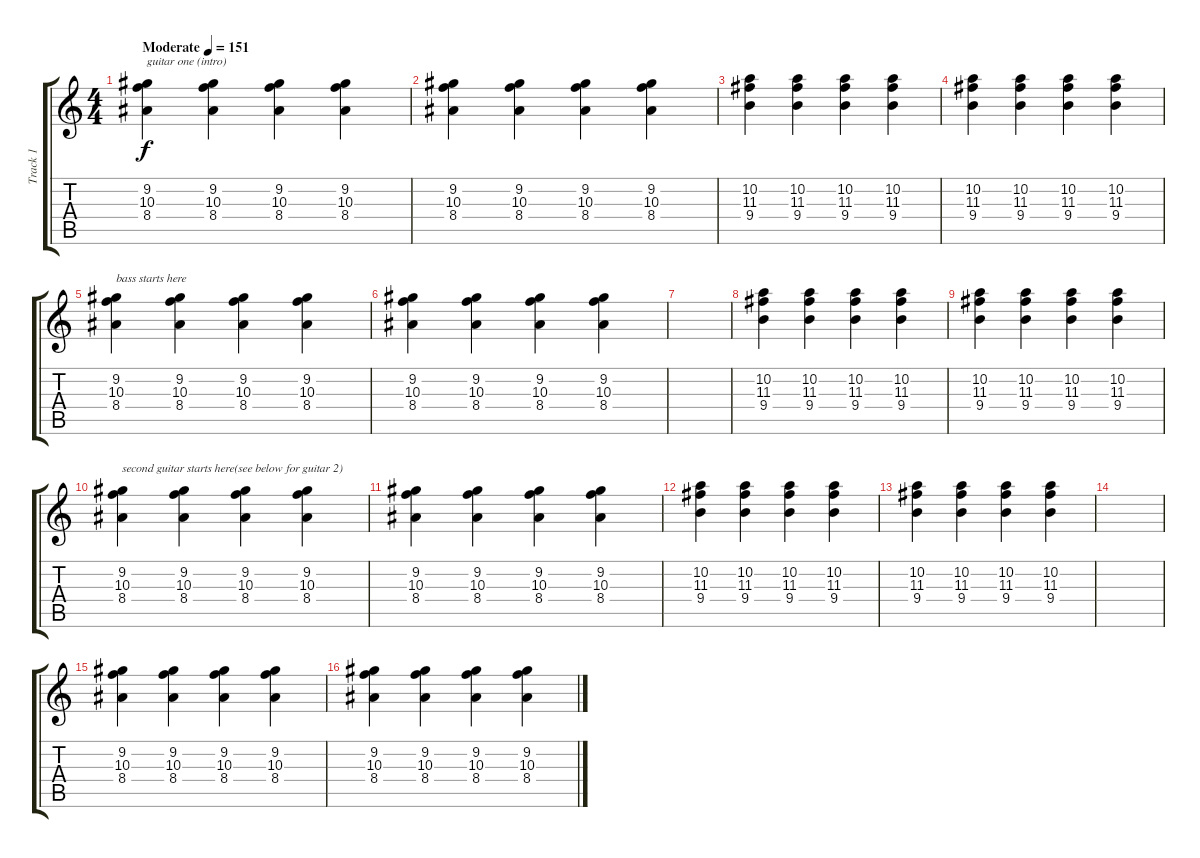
\track ("Track 1" "Track 1") {instrument acousticguitarsteel}
\staff {score tabs}
\tuning (E4 B3 G3 D3 A2 E2) {hide}
\ts (4 4)
\tempo (151 "Moderate")
\clef g2
\ks c
(9.2 10.3 8.4).4{txt "guitar one (intro)" dy f instrument acousticguitarsteel} (9.2 10.3 8.4).4 (9.2 10.3 8.4).4 (9.2 10.3 8.4).4 |
(9.2 10.3 8.4).4 (9.2 10.3 8.4).4 (9.2 10.3 8.4).4 (9.2 10.3 8.4).4 |
(10.2 11.3 9.4).4 (10.2 11.3 9.4).4 (10.2 11.3 9.4).4 (10.2 11.3 9.4).4 |
(10.2 11.3 9.4).4 (10.2 11.3 9.4).4 (10.2 11.3 9.4).4 (10.2 11.3 9.4).4 |
(9.2 10.3 8.4).4{txt "bass starts here"} (9.2 10.3 8.4).4 (9.2 10.3 8.4).4 (9.2 10.3 8.4).4 |
(9.2 10.3 8.4).4 (9.2 10.3 8.4).4 (9.2 10.3 8.4).4 (9.2 10.3 8.4).4 |
|
(10.2 11.3 9.4).4 (10.2 11.3 9.4).4 (10.2 11.3 9.4).4 (10.2 11.3 9.4).4 |
(10.2 11.3 9.4).4 (10.2 11.3 9.4).4 (10.2 11.3 9.4).4 (10.2 11.3 9.4).4 |
(9.2 10.3 8.4).4{txt "second guitar starts here(see below for guitar 2)"} (9.2 10.3 8.4).4 (9.2 10.3 8.4).4 (9.2 10.3 8.4).4 |
(9.2 10.3 8.4).4 (9.2 10.3 8.4).4 (9.2 10.3 8.4).4 (9.2 10.3 8.4).4 |
(10.2 11.3 9.4).4 (10.2 11.3 9.4).4 (10.2 11.3 9.4).4 (10.2 11.3 9.4).4 |
(10.2 11.3 9.4).4 (10.2 11.3 9.4).4 (10.2 11.3 9.4).4 (10.2 11.3 9.4).4 |
|
(9.2 10.3 8.4).4 (9.2 10.3 8.4).4 (9.2 10.3 8.4).4 (9.2 10.3 8.4).4 |
(9.2 10.3 8.4).4 (9.2 10.3 8.4).4 (9.2 10.3 8.4).4 (9.2 10.3 8.4).4
